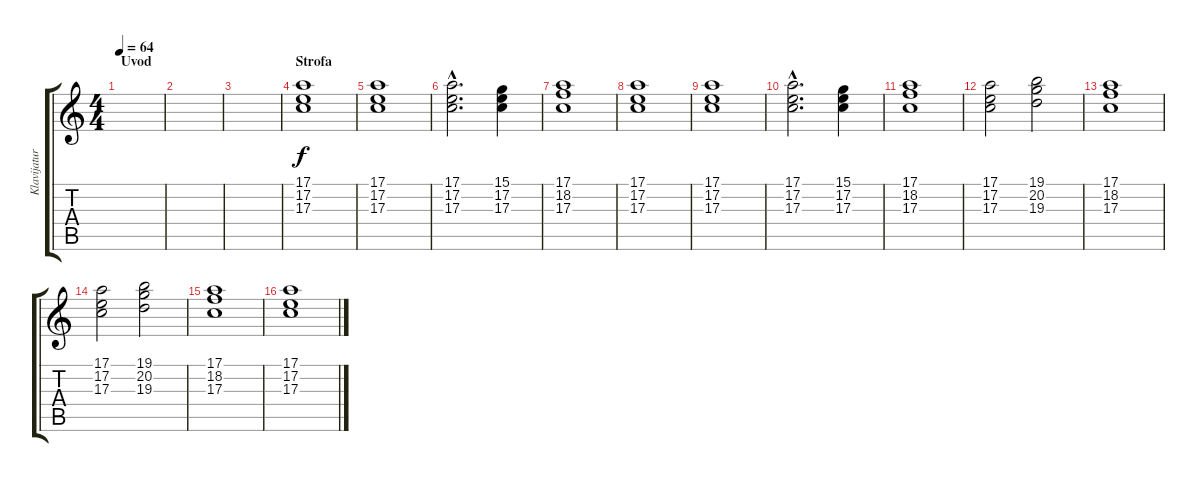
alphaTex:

\track ("Klavijature II" "Klavijatur") {instrument rockorgan}
\staff {score tabs}
\tuning (E4 B3 G3 D3 A2 E2) {hide}
\ts (4 4)
\section ("" "Uvod")
\tempo 64
\clef g2
\ks c
|
|
|
\section ("" "Strofa")
(17.1 17.2 17.3).1 |
(17.1 17.2 17.3).1 |
(17.1{hac} 17.2{hac} 17.3{hac}).2{d} (15.1 17.2 17.3).4 |
(17.1 18.2 17.3).1 |
(17.1 17.2 17.3).1 |
(17.1 17.2 17.3).1 |
(17.1{hac} 17.2{hac} 17.3{hac}).2{d} (15.1 17.2 17.3).4 |
(17.1 18.2 17.3).1 |
(17.1 17.2 17.3).2 (19.1 20.2 19.3).2 |
(17.1 18.2 17.3).1 |
(17.1 17.2 17.3).2 (19.1 20.2 19.3).2 |
(17.1 18.2 17.3).1 |
(17.1 17.2 17.3).1
